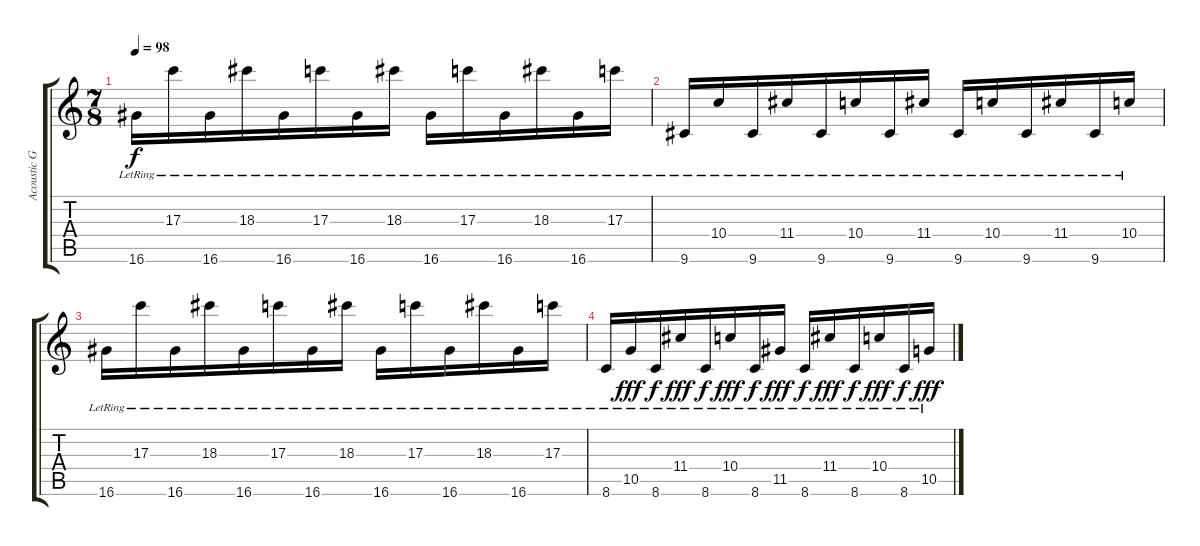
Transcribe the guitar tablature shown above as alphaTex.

\track ("Acoustic Guitar" "Acoustic G") {instrument acousticguitarsteel}
\staff {score tabs}
\tuning (E4 B3 G3 D3 A2 E2) {hide}
\ts (7 8)
\tempo 98
\clef g2
\ks c
16.6{lr}.16{dy f volume 0} 17.3{lr}.16 16.6{lr}.16 18.3{lr}.16 16.6{lr}.16 17.3{lr}.16 16.6{lr}.16 18.3{lr}.16 16.6{lr}.16 17.3{lr}.16 16.6{lr}.16 18.3{lr}.16 16.6{lr}.16 17.3{lr}.16 |
9.6{lr}.16 10.4{lr}.16 9.6{lr}.16 11.4{lr}.16 9.6{lr}.16 10.4{lr}.16 9.6{lr}.16 11.4{lr}.16 9.6{lr}.16 10.4{lr}.16 9.6{lr}.16 11.4{lr}.16 9.6{lr}.16 10.4{lr}.16 |
16.6{lr}.16 17.3{lr}.16 16.6{lr}.16 18.3{lr}.16 16.6{lr}.16 17.3{lr}.16 16.6{lr}.16 18.3{lr}.16 16.6{lr}.16 17.3{lr}.16 16.6{lr}.16 18.3{lr}.16 16.6{lr}.16 17.3{lr}.16 |
8.6{lr}.16 10.5{lr}.16{dy fff} 8.6{lr}.16{dy f} 11.4{lr}.16{dy fff} 8.6{lr}.16{dy f} 10.4{lr}.16{dy fff} 8.6{lr}.16{dy f} 11.5{lr}.16{dy fff} 8.6{lr}.16{dy f} 11.4{lr}.16{dy fff} 8.6{lr}.16{dy f} 10.4{lr}.16{dy fff} 8.6{lr}.16{dy f} 10.5{lr}.16{dy fff}
